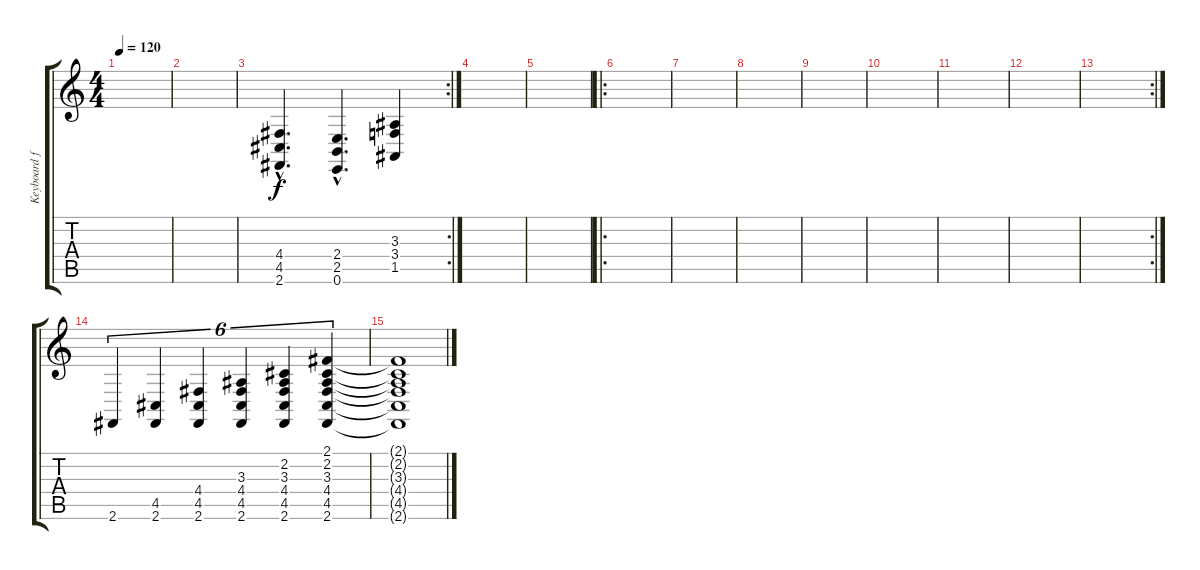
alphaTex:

\track ("Keyboard fill" "Keyboard f") {instrument drawbarorgan}
\staff {score tabs}
\tuning (E4 B3 G3 D3 A2 E2) {hide}
\ts (4 4)
\tempo 120
\clef g2
\ks c
|
|
\rc 2
(4.4{hac} 4.5{hac} 2.6{hac}).4{d} (2.4{hac} 2.5{hac} 0.6{hac}).4{d} (3.3 3.4 1.5).4 |
|
|
\ro
|
|
|
|
|
|
|
\rc 2
|
2.6.4{tu (6 4)} (4.5 2.6).4{tu (6 4)} (4.4 4.5 2.6).4{tu (6 4)} (3.3 4.4 4.5 2.6).4{tu (6 4)} (2.2 3.3 4.4 4.5 2.6).4{tu (6 4)} (2.1 2.2 3.3 4.4 4.5 2.6).4{tu (6 4)} |
(2.1{t} 2.2{t} 3.3{t} 4.4{t} 4.5{t} 2.6{t}).1
